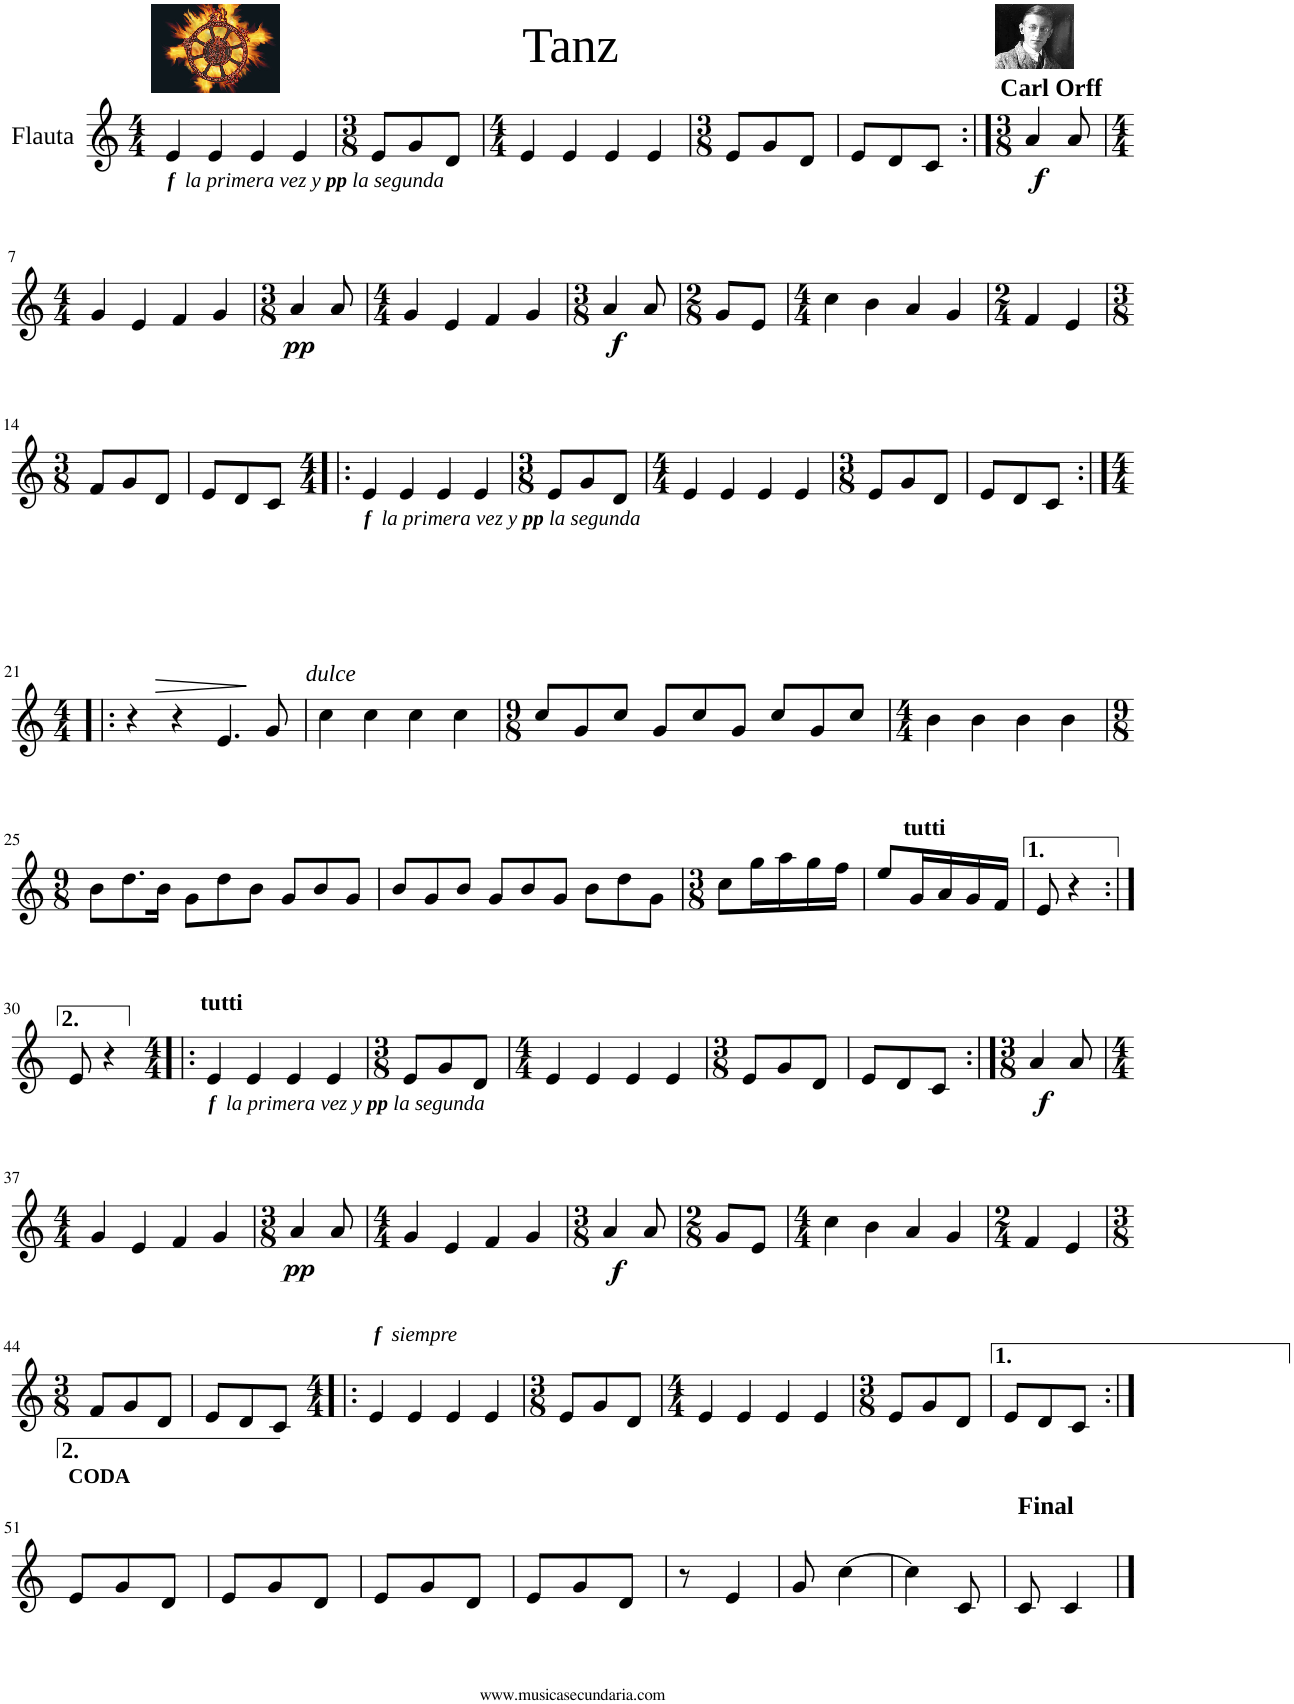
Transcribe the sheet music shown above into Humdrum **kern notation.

**kern	**text	**dynam
*part1	*part1	*part1
*staff1	*staff1	*staff1
*I"Flauta	*	*
*I'Fl	*	*
*clefG2	*	*
*k[]	*	*
*M4/4	*	*
=1	=1	=1
!LO:TX:b:Bi:t=f	!	!
!LO:TX:b:t=la primera vez y	!	!
!LO:TX:b:B:t=pp	!	!
!LO:TX:b:t=la segunda	!	!
4e/	.	.
4e/	.	.
4e/	.	.
4e/	.	.
=2	=2	=2
*M3/8	*	*
8e/L	.	.
8g/	.	.
8d/J	.	.
=3	=3	=3
*M4/4	*	*
4e/	.	.
4e/	.	.
4e/	.	.
4e/	.	.
=4	=4	=4
*M3/8	*	*
8e/L	.	.
8g/	.	.
8d/J	.	.
=5	=5	=5
8e/L	.	.
8d/	.	.
8c/J	.	.
=6:|!	=6:|!	=6:|!
*M3/8	*	*
!	!	!LO:DY:b
4a/	.	f
8a/	.	.
!!LO:LB:g=z
=7	=7	=7
*M4/4	*	*
4g/	.	.
4e/	.	.
4f/	.	.
4g/	.	.
=8	=8	=8
*M3/8	*	*
!	!	!LO:DY:b
4a/	.	pp
8a/	.	.
=9	=9	=9
*M4/4	*	*
4g/	.	.
4e/	.	.
4f/	.	.
4g/	.	.
=10	=10	=10
*M3/8	*	*
!	!	!LO:DY:b
4a/	.	f
8a/	.	.
=11	=11	=11
*M2/8	*	*
8g/L	.	.
8e/J	.	.
=12	=12	=12
*M4/4	*	*
4cc\	.	.
4b\	.	.
4a/	.	.
4g/	.	.
=13	=13	=13
*M2/4	*	*
4f/	.	.
4e/	.	.
!!LO:LB:g=z
=14	=14	=14
*M3/8	*	*
8f/L	.	.
8g/	.	.
!	!	!LO:HP:b
8d/J	.	>
.	.	]
=15	=15	=15
8e/L	.	.
8d/	.	.
8c/J	.	.
=16!|:	=16!|:	=16!|:
*M4/4	*	*
!LO:TX:b:Bi:t=f	!	!
!LO:TX:b:t=la primera vez y	!	!
!LO:TX:b:B:t=pp	!	!
!LO:TX:b:t=la segunda	!	!
4e/	.	.
4e/	.	.
4e/	.	.
4e/	.	.
=17	=17	=17
*M3/8	*	*
8e/L	.	.
8g/	.	.
8d/J	.	.
=18	=18	=18
*M4/4	*	*
4e/	.	.
4e/	.	.
4e/	.	.
4e/	.	.
=19	=19	=19
*M3/8	*	*
8e/L	.	.
8g/	.	.
8d/J	.	.
=20	=20	=20
8e/L	.	.
8d/	.	.
8c/J	.	.
!!LO:LB:g=z
=21:|!|:	=21:|!|:	=21:|!|:
*M4/4	*	*
4r	.	.
4r	.	.
4.e/	.	.
8g/	.	.
=22	=22	=22
!	!LO:LY:a	!
4cc\	dulce	.
4cc\	.	.
4cc\	.	.
4cc\	.	.
=23	=23	=23
*M9/8	*	*
8cc/L	.	.
8g/	.	.
8cc/J	.	.
8g/L	.	.
8cc/	.	.
8g/J	.	.
8cc/L	.	.
8g/	.	.
8cc/J	.	.
=24	=24	=24
*M4/4	*	*
4b\	.	.
4b\	.	.
4b\	.	.
4b\	.	.
!!LO:LB:g=z
=25	=25	=25
*M9/8	*	*
8b\L	.	.
8.dd\	.	.
16b\Jk	.	.
8g\L	.	.
8dd\	.	.
8b\J	.	.
8g/L	.	.
8b/	.	.
8g/J	.	.
=26	=26	=26
8b/L	.	.
8g/	.	.
8b/J	.	.
8g/L	.	.
8b/	.	.
8g/J	.	.
8b\L	.	.
8dd\	.	.
8g\J	.	.
=27	=27	=27
*M3/8	*	*
8cc\L	.	.
16gg\L	.	.
16aa\	.	.
16gg\	.	.
16ff\JJ	.	.
=28	=28	=28
8ee/L	.	.
!	!LO:LY:a	!
16g/L	tutti	.
16a/	.	.
16g/	.	.
16f/JJ	.	.
=29	=29	=29
8e/	.	.
4r	.	.
!!LO:LB:g=z
=30:|!	=30:|!	=30:|!
8e/	.	.
4r	.	.
=31!|:	=31!|:	=31!|:
*M4/4	*	*
!LO:TX:b:Bi:t=f	!	!
!LO:TX:b:t=la primera vez y	!	!
!LO:TX:b:B:t=pp	!	!
!LO:TX:b:t=la segunda	!	!
!	!LO:LY:a	!
4e/	tutti	.
4e/	.	.
4e/	.	.
4e/	.	.
=32	=32	=32
*M3/8	*	*
8e/L	.	.
8g/	.	.
8d/J	.	.
=33	=33	=33
*M4/4	*	*
4e/	.	.
4e/	.	.
4e/	.	.
4e/	.	.
=34	=34	=34
*M3/8	*	*
8e/L	.	.
8g/	.	.
8d/J	.	.
=35	=35	=35
8e/L	.	.
8d/	.	.
8c/J	.	.
=36:|!	=36:|!	=36:|!
*M3/8	*	*
!	!	!LO:DY:b
4a/	.	f
8a/	.	.
!!LO:LB:g=z
=37	=37	=37
*M4/4	*	*
4g/	.	.
4e/	.	.
4f/	.	.
4g/	.	.
=38	=38	=38
*M3/8	*	*
!	!	!LO:DY:b
4a/	.	pp
8a/	.	.
=39	=39	=39
*M4/4	*	*
4g/	.	.
4e/	.	.
4f/	.	.
4g/	.	.
=40	=40	=40
*M3/8	*	*
!	!	!LO:DY:b
4a/	.	f
8a/	.	.
=41	=41	=41
*M2/8	*	*
8g/L	.	.
8e/J	.	.
=42	=42	=42
*M4/4	*	*
4cc\	.	.
4b\	.	.
4a/	.	.
4g/	.	.
=43	=43	=43
*M2/4	*	*
4f/	.	.
4e/	.	.
!!LO:LB:g=z
=44	=44	=44
*M3/8	*	*
8f/L	.	.
8g/	.	.
8d/J	.	.
=45	=45	=45
8e/L	.	.
8d/	.	.
8c/J	.	.
=46!|:	=46!|:	=46!|:
*M4/4	*	*
!LO:TX:a:Bi:t=f	!	!
!LO:TX:a:t=siempre	!	!
4e/	.	.
4e/	.	.
4e/	.	.
4e/	.	.
=47	=47	=47
*M3/8	*	*
8e/L	.	.
8g/	.	.
8d/J	.	.
=48	=48	=48
*M4/4	*	*
4e/	.	.
4e/	.	.
4e/	.	.
4e/	.	.
=49	=49	=49
*M3/8	*	*
8e/L	.	.
8g/	.	.
8d/J	.	.
=50	=50	=50
8e/L	.	.
8d/	.	.
8c/J	.	.
!!LO:LB:g=z
=51:|!	=51:|!	=51:|!
8e/L	.	.
8g/	.	.
8d/J	.	.
=52	=52	=52
8e/L	.	.
8g/	.	.
8d/J	.	.
=53	=53	=53
8e/L	.	.
8g/	.	.
8d/J	.	.
=54	=54	=54
8e/L	.	.
8g/	.	.
8d/J	.	.
=55	=55	=55
8r	.	.
4e/	.	.
=56	=56	=56
8g/	.	.
[4cc\	.	.
=57	=57	=57
4cc\]	.	.
8c/	.	.
=58	=58	=58
!LO:TX:a:B:t=Final	!	!
8c/	.	.
4c/	.	.
==	==	==
*-	*-	*-
